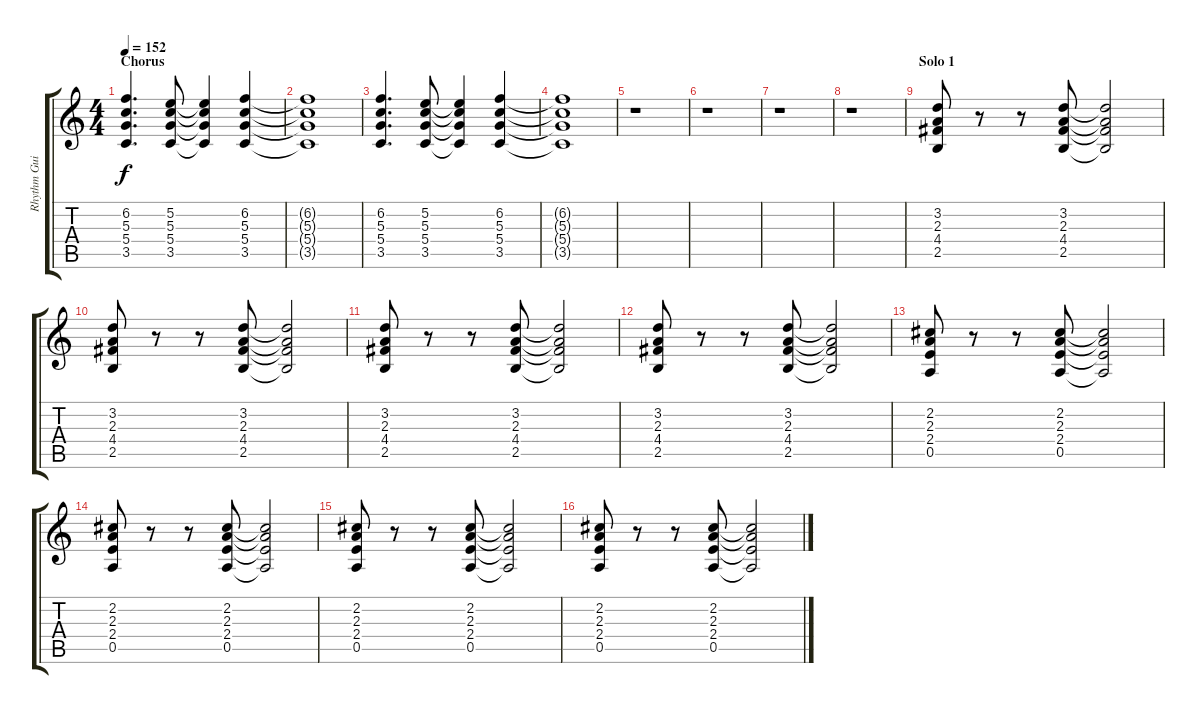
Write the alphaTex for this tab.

\track ("Rhythm Guitar (Standard Tuning)" "Rhythm Gui") {instrument distortionguitar}
\staff {score tabs}
\tuning (E4 B3 G3 D3 A2 E2) {hide}
\ts (4 4)
\section ("" "Chorus")
\tempo 152
\clef g2
\ks c
(6.2 5.3 5.4 3.5).4{d dy f} (5.2 5.3 5.4 3.5).8 (5.2{t} 5.3{t} 5.4{t} 3.5{t}).4 (6.2 5.3 5.4 3.5).4 |
(6.2{t} 5.3{t} 5.4{t} 3.5{t}).1 |
(6.2 5.3 5.4 3.5).4{d} (5.2 5.3 5.4 3.5).8 (5.2{t} 5.3{t} 5.4{t} 3.5{t}).4 (6.2 5.3 5.4 3.5).4 |
(6.2{t} 5.3{t} 5.4{t} 3.5{t}).1 |
r.1 |
r.1 |
r.1 |
r.1 |
\section ("" "Solo 1")
(3.2 2.3 4.4 2.5).8 r.8 r.8 (3.2 2.3 4.4 2.5).8 (3.2{t} 2.3{t} 4.4{t} 2.5{t}).2 |
(3.2 2.3 4.4 2.5).8 r.8 r.8 (3.2 2.3 4.4 2.5).8 (3.2{t} 2.3{t} 4.4{t} 2.5{t}).2 |
(3.2 2.3 4.4 2.5).8 r.8 r.8 (3.2 2.3 4.4 2.5).8 (3.2{t} 2.3{t} 4.4{t} 2.5{t}).2 |
(3.2 2.3 4.4 2.5).8 r.8 r.8 (3.2 2.3 4.4 2.5).8 (3.2{t} 2.3{t} 4.4{t} 2.5{t}).2 |
(2.2 2.3 2.4 0.5).8 r.8 r.8 (2.2 2.3 2.4 0.5).8 (2.2{t} 2.3{t} 2.4{t} 0.5{t}).2 |
(2.2 2.3 2.4 0.5).8 r.8 r.8 (2.2 2.3 2.4 0.5).8 (2.2{t} 2.3{t} 2.4{t} 0.5{t}).2 |
(2.2 2.3 2.4 0.5).8 r.8 r.8 (2.2 2.3 2.4 0.5).8 (2.2{t} 2.3{t} 2.4{t} 0.5{t}).2 |
(2.2 2.3 2.4 0.5).8 r.8 r.8 (2.2 2.3 2.4 0.5).8 (2.2{t} 2.3{t} 2.4{t} 0.5{t}).2
